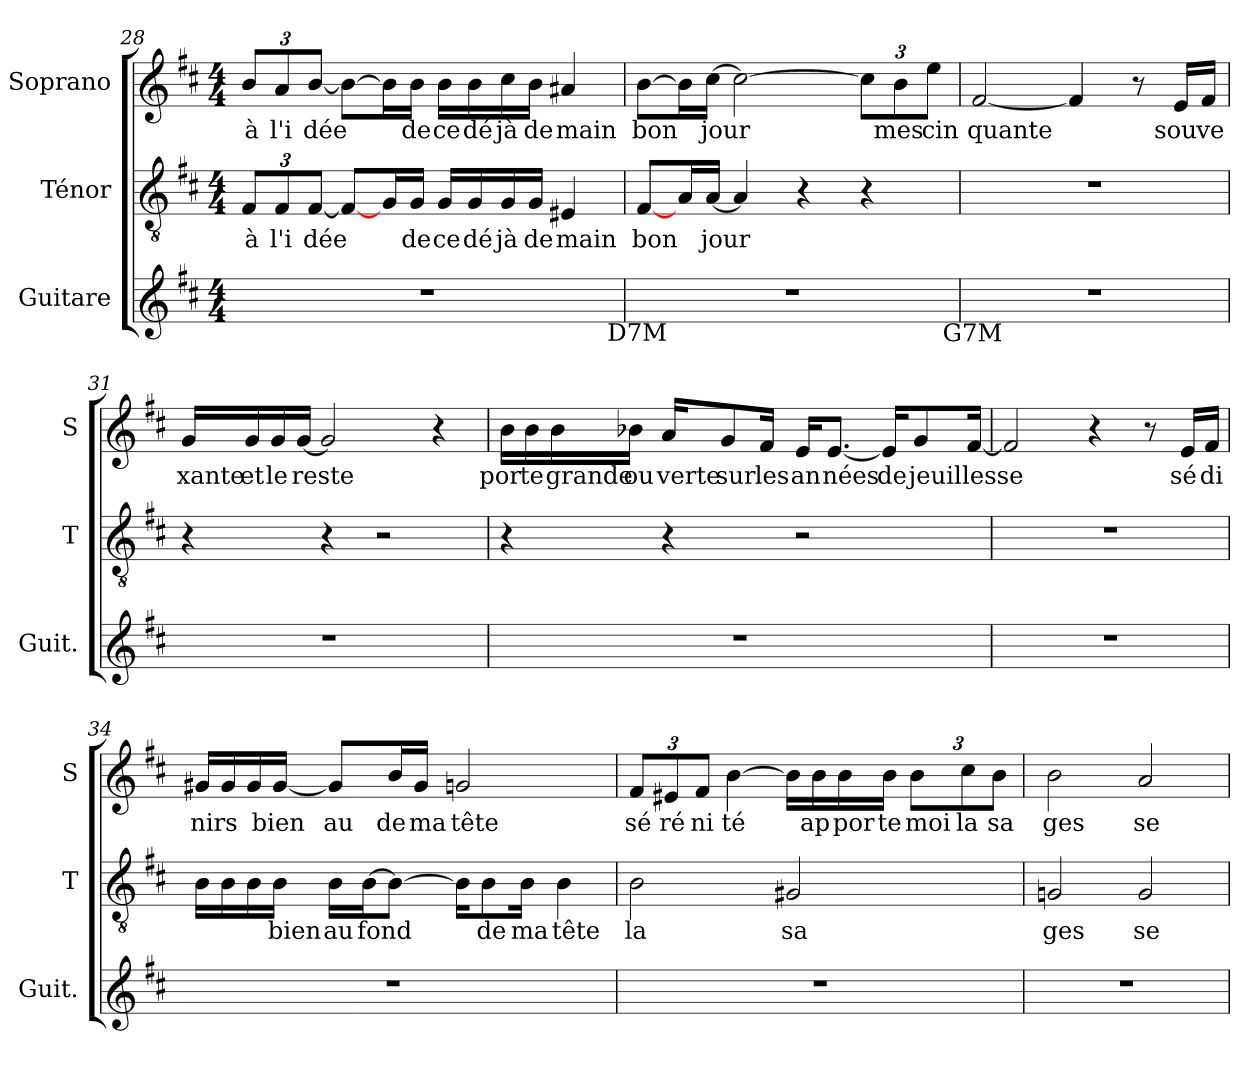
**kern	**kern	**text	**kern	**text
*part3	*part2	*part2	*part1	*part1
*staff3	*staff2	*staff2	*staff1	*staff1
*I"Guitare	*I"Ténor	*	*I"Soprano	*
*I'Guit.	*I'T	*	*I'S	*
!!LO:LB:g=z
*clefG2	*clefGv2	*	*clefG2	*
*ITrd7c12	*	*	*	*
*k[f#c#]	*k[f#c#]	*	*k[f#c#]	*
*D:	*D:	*	*D:	*
*M4/4	*M4/4	*	*M4/4	*
=28	=28	=28	=28	=28
!	!	!LO:LY:b	!	!
!	!	!	!	!LO:LY:b
1r	12F#/L	à	12b/L	à
!	!	!LO:LY:b	!	!
!	!	!	!	!LO:LY:b
.	12F#/	l'i	12a/	l'i
!	!	!LO:LY:b	!	!
!	!	!	!	!LO:LY:b
.	[12F#/J	dée	[12b/J	dée
.	8F#/L_	.	8b\L_	.
.	16G/L	.	16b\L]	.
!	!	!LO:LY:b	!	!
!	!	!	!	!LO:LY:b
.	16G/JJ	de	16b\JJ	de
!	!	!LO:LY:b	!	!
!	!	!	!	!LO:LY:b
.	16G/LL	ce	16b\LL	ce
!	!	!LO:LY:b	!	!
!	!	!	!	!LO:LY:b
.	16G/	dé	16b\	dé
!	!	!LO:LY:b	!	!
!	!	!	!	!LO:LY:b
.	16G/	jà	16cc#\	jà
!	!	!LO:LY:b	!	!
!	!	!	!	!LO:LY:b
.	16G/JJ	de	16b\JJ	de
!	!	!LO:LY:b	!	!
!	!	!	!	!LO:LY:b
.	4E#X/	main	4a#X/	main
=29	=29	=29	=29	=29
!	!	!LO:LY:b	!	!
!LO:TX:b:cj:t=D7M	!	!	!	!
!	!	!	!	!LO:LY:b
1r	[8F#/L	bon	[8b\L	bon
.	16A/L	.	16b\L]	.
!	!	!LO:LY:b	!	!
!	!	!	!	!LO:LY:b
.	[16A/JJ	jour	[16cc#\JJ	jour
.	4A/]	.	2cc#\_	.
.	4r	.	.	.
.	4r	.	12cc#\L]	.
!	!	!	!	!LO:LY:b
.	.	.	12b\	mes
!	!	!	!	!LO:LY:b
.	.	.	12ee\J	cin
=30	=30	=30	=30	=30
!LO:TX:b:cj:t=G7M	!	!	!	!
!	!	!	!	!LO:LY:b
1r	1r	.	[2f#/	quante
.	.	.	4f#/]	.
.	.	.	8r	.
!	!	!	!	!LO:LY:b
.	.	.	16e/LL	sou
!	!	!	!	!LO:LY:b
.	.	.	16f#/JJ	ve
!!LO:LB:g=z
=31	=31	=31	=31	=31
!	!	!	!	!LO:LY:b
1r	4r	.	16g/LL	xante
!	!	!	!	!LO:LY:b
.	.	.	16g/	et
!	!	!	!	!LO:LY:b
.	.	.	16g/	le
!	!	!	!	!LO:LY:b
.	.	.	[16g/JJ	reste
.	4r	.	2g/]	.
.	2r	.	.	.
.	.	.	4r	.
=32	=32	=32	=32	=32
!	!	!	!	!LO:LY:b
1r	4r	.	16b\LL	por
!	!	!	!	!LO:LY:b
.	.	.	16b\	te
!	!	!	!	!LO:LY:b
.	.	.	16b\	grande
!	!	!	!	!LO:LY:b
.	.	.	16b-X\JJ	ou
!	!	!	!	!LO:LY:b
.	4r	.	16a/KL	verte
!	!	!	!	!LO:LY:b
.	.	.	8g/	sur
!	!	!	!	!LO:LY:b
.	.	.	16f#/Jk	les
!	!	!	!	!LO:LY:b
.	2r	.	16e/KL	an
!	!	!	!	!LO:LY:b
.	.	.	[8.e/J	nées
!	!	!	!	!LO:LY:b
.	.	.	16e/KL]	de
!	!	!	!	!LO:LY:b
.	.	.	8g/	jeuil
!	!	!	!	!LO:LY:b
.	.	.	[16f#/Jk	lesse
=33	=33	=33	=33	=33
1r	1r	.	2f#/]	.
.	.	.	4r	.
.	.	.	8r	.
!	!	!	!	!LO:LY:b
.	.	.	16e/LL	sé
!	!	!	!	!LO:LY:b
.	.	.	16f#/JJ	di
!!LO:PB:g=z
=34	=34	=34	=34	=34
!	!	!	!	!LO:LY:b
1r	16B\LL	.	16g#X/LL	nirs
.	16B\	.	16g#/	.
.	16B\	.	16g#/	.
!	!	!LO:LY:b	!	!
!	!	!	!	!LO:LY:b
.	16B\JJ	bien	[16g#/JJ	bien
!	!	!LO:LY:b	!	!
!	!	!	!	!LO:LY:b
.	16B\LL	au	8g#/L]	au
!	!	!LO:LY:a	!	!
.	[16B\J	fond	.	.
!	!	!	!	!LO:LY:b
.	8B\J_	.	16b/L	de
!	!	!	!	!LO:LY:b
.	.	.	16g#/JJ	ma
!	!	!	!	!LO:LY:b
.	16B\KL]	.	2gn/	tête
!	!	!LO:LY:b	!	!
.	8B\	de	.	.
!	!	!LO:LY:b	!	!
.	16B\Jk	ma	.	.
!	!	!LO:LY:b	!	!
.	4B\	tête	.	.
=35	=35	=35	=35	=35
!	!	!LO:LY:b	!	!
!	!	!	!	!LO:LY:b
1r	2B\	la	12f#/L	sé
!	!	!	!	!LO:LY:b
.	.	.	12e#X/	ré
!	!	!	!	!LO:LY:b
.	.	.	12f#/J	ni
!	!	!	!	!LO:LY:b
.	.	.	[4b\	té
!	!	!LO:LY:b	!	!
.	2G#X/	sa	16b\LL]	.
!	!	!	!	!LO:LY:b
.	.	.	16b\	ap
!	!	!	!	!LO:LY:b
.	.	.	16b\	por
!	!	!	!	!LO:LY:b
.	.	.	16b\JJ	te
!	!	!	!	!LO:LY:b
.	.	.	12b\L	moi
!	!	!	!	!LO:LY:b
.	.	.	12cc#\	la
!	!	!	!	!LO:LY:b
.	.	.	12b\J	sa
=36	=36	=36	=36	=36
!	!	!LO:LY:b	!	!
!	!	!	!	!LO:LY:b
1r	2Gn/	ges	2b\	ges
!	!	!LO:LY:b	!	!
!	!	!	!	!LO:LY:b
.	2G/	se	2a/	se
=	=	=	=	=
*-	*-	*-	*-	*-
